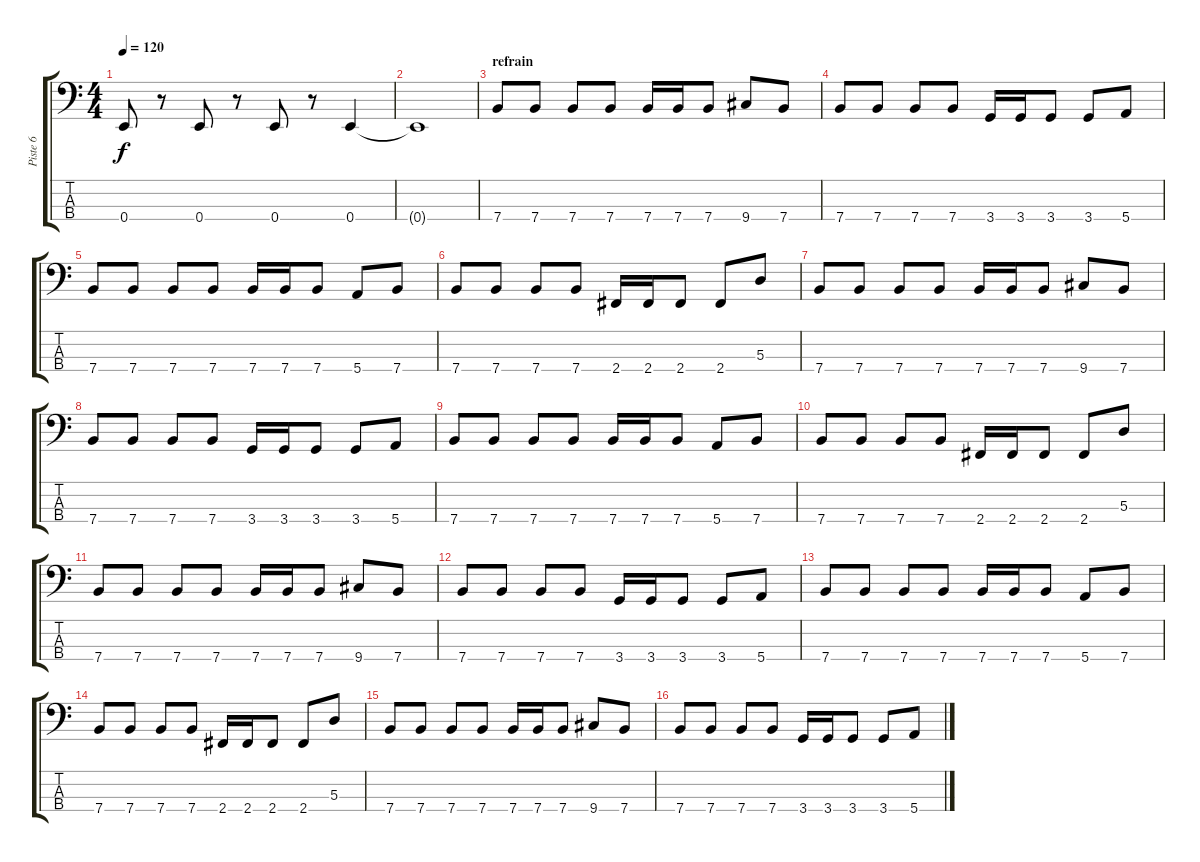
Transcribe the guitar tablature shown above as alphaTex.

\track ("Piste 6" "Piste 6") {instrument electricbassfinger}
\staff {score tabs}
\tuning (G2 D2 A1 E1) {hide}
\ts (4 4)
\tempo 120
\clef f4
\ks c
0.4.8{dy f} r.8 0.4.8 r.8 0.4.8 r.8 0.4.4 |
0.4{t}.1 |
\section ("" "refrain")
7.4.8 7.4.8 7.4.8 7.4.8 7.4.16 7.4.16 7.4.8 9.4.8 7.4.8 |
7.4.8 7.4.8 7.4.8 7.4.8 3.4.16 3.4.16 3.4.8 3.4.8 5.4.8 |
7.4.8 7.4.8 7.4.8 7.4.8 7.4.16 7.4.16 7.4.8 5.4.8 7.4.8 |
7.4.8 7.4.8 7.4.8 7.4.8 2.4.16 2.4.16 2.4.8 2.4.8 5.3.8 |
7.4.8 7.4.8 7.4.8 7.4.8 7.4.16 7.4.16 7.4.8 9.4.8 7.4.8 |
7.4.8 7.4.8 7.4.8 7.4.8 3.4.16 3.4.16 3.4.8 3.4.8 5.4.8 |
7.4.8 7.4.8 7.4.8 7.4.8 7.4.16 7.4.16 7.4.8 5.4.8 7.4.8 |
7.4.8 7.4.8 7.4.8 7.4.8 2.4.16 2.4.16 2.4.8 2.4.8 5.3.8 |
7.4.8 7.4.8 7.4.8 7.4.8 7.4.16 7.4.16 7.4.8 9.4.8 7.4.8 |
7.4.8 7.4.8 7.4.8 7.4.8 3.4.16 3.4.16 3.4.8 3.4.8 5.4.8 |
7.4.8 7.4.8 7.4.8 7.4.8 7.4.16 7.4.16 7.4.8 5.4.8 7.4.8 |
7.4.8 7.4.8 7.4.8 7.4.8 2.4.16 2.4.16 2.4.8 2.4.8 5.3.8 |
7.4.8 7.4.8 7.4.8 7.4.8 7.4.16 7.4.16 7.4.8 9.4.8 7.4.8 |
7.4.8 7.4.8 7.4.8 7.4.8 3.4.16 3.4.16 3.4.8 3.4.8 5.4.8
